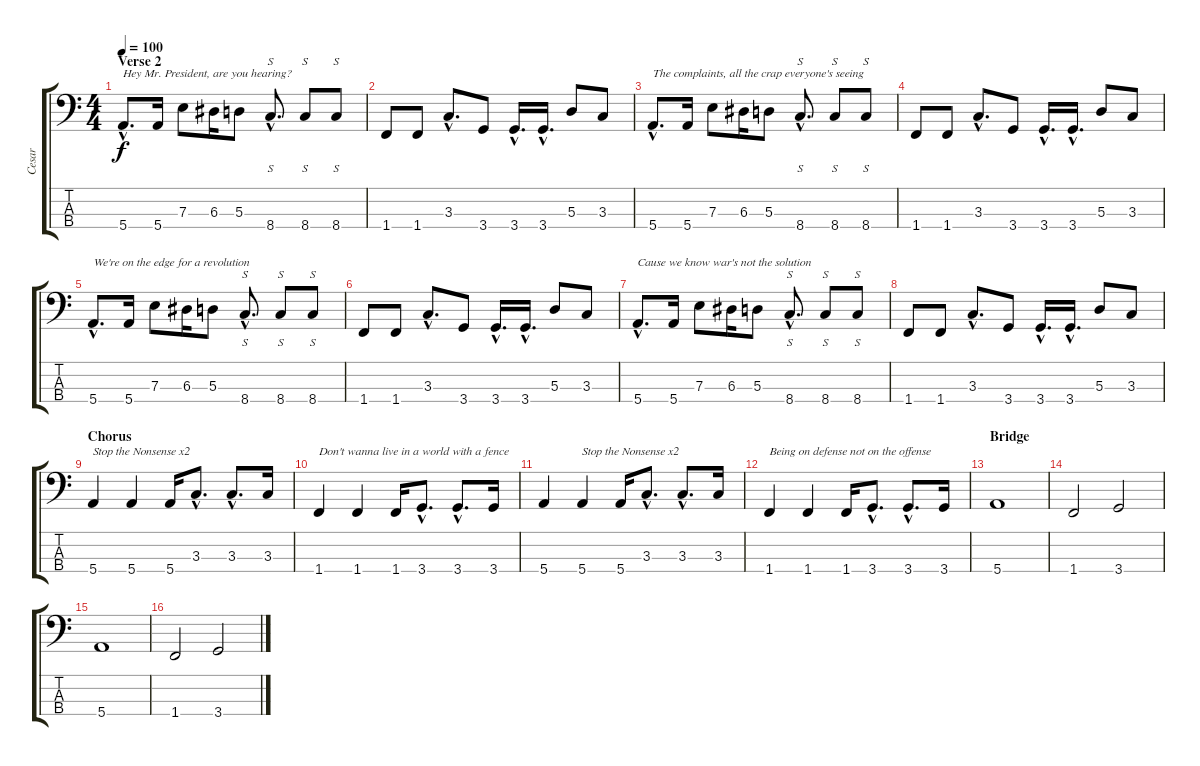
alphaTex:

\track ("Cesar" "Cesar") {instrument slapbass1}
\staff {score tabs}
\tuning (G2 D2 A1 E1) {hide}
\ts (4 4)
\section ("" "Verse 2")
\tempo 100
\clef f4
\ks c
5.4{hac}.8{d txt "Hey Mr. President, are you hearing?" dy f volume 13 instrument slapbass1} 5.4.16 7.3.8 6.3.16 5.3.8 8.4{hac}.8{s d} 8.4.8{s} 8.4.8{s} |
1.4.8 1.4.8 3.3{hac}.8{d} 3.4.8 3.4{hac}.16{d} 3.4{hac}.16{d} 5.3.8 3.3.8 |
5.4{hac}.8{d txt "The complaints, all the crap everyone's seeing"} 5.4.16 7.3.8 6.3.16 5.3.8 8.4{hac}.8{s d} 8.4.8{s} 8.4.8{s} |
1.4.8 1.4.8 3.3{hac}.8{d} 3.4.8 3.4{hac}.16{d} 3.4{hac}.16{d} 5.3.8 3.3.8 |
5.4{hac}.8{d txt "We're on the edge for a revolution"} 5.4.16 7.3.8 6.3.16 5.3.8 8.4{hac}.8{s d} 8.4.8{s} 8.4.8{s} |
1.4.8 1.4.8 3.3{hac}.8{d} 3.4.8 3.4{hac}.16{d} 3.4{hac}.16{d} 5.3.8 3.3.8 |
5.4{hac}.8{d txt "Cause we know war's not the solution"} 5.4.16 7.3.8 6.3.16 5.3.8 8.4{hac}.8{s d} 8.4.8{s} 8.4.8{s} |
1.4.8 1.4.8 3.3{hac}.8{d} 3.4.8 3.4{hac}.16{d} 3.4{hac}.16{d} 5.3.8 3.3.8 |
\section ("" "Chorus")
5.4.4{txt "Stop the Nonsense x2" volume 10 instrument slapbass1} 5.4.4 5.4.16 3.3{hac}.8{d} 3.3{hac}.8{d} 3.3.16 |
1.4.4{txt "Don't wanna live in a world with a fence"} 1.4.4 1.4.16 3.4{hac}.8{d} 3.4{hac}.8{d} 3.4.16 |
5.4.4 5.4.4{txt "Stop the Nonsense x2"} 5.4.16 3.3{hac}.8{d} 3.3{hac}.8{d} 3.3.16 |
1.4.4{txt "Being on defense not on the offense"} 1.4.4 1.4.16 3.4{hac}.8{d} 3.4{hac}.8{d} 3.4.16 |
\section ("" "Bridge")
5.4.1 |
1.4.2 3.4.2 |
5.4.1 |
1.4.2 3.4.2
